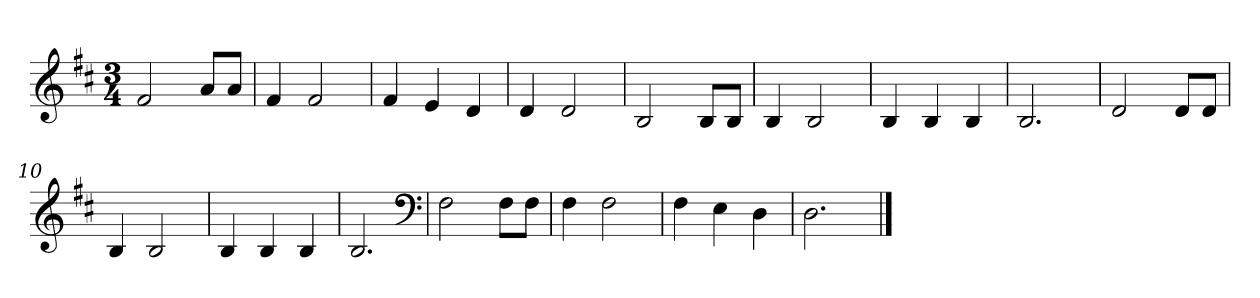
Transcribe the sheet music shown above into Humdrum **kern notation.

**kern
*part1
*staff1
*clefG2
*k[f#c#]
*M3/4
=1
2f#/
8a/L
8a/J
=2
4f#/
2f#/
=3
4f#/
4e/
4d/
=4
4d/
2d/
=5
2B/
8B/L
8B/J
=6
4B/
2B/
=7
4B/
4B/
4B/
=8
2.B/
=9
2d/
8d/L
8d/J
=10
4B/
2B/
=11
4B/
4B/
4B/
=12
2.B/
*clefF4
=13
2F#\
8F#\L
8F#\J
=14
4F#\
2F#\
=15
4F#\
4E\
4D\
=16
2.D\
==
*-
